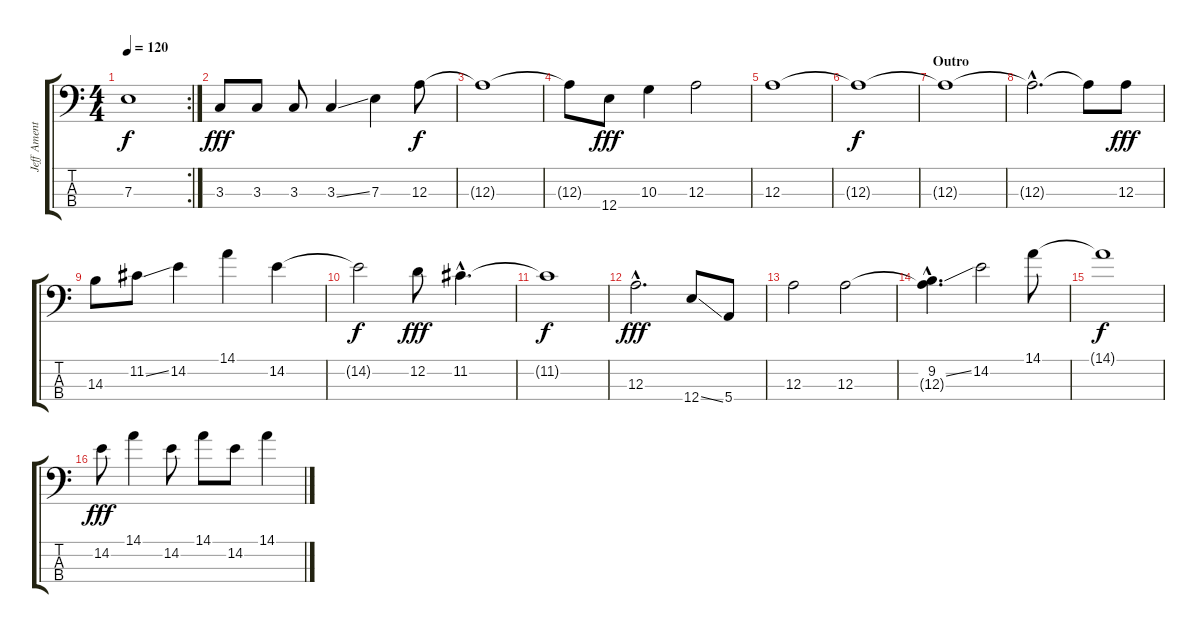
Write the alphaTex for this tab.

\track ("Jeff Ament" "Jeff Ament") {instrument electricbassfinger}
\staff {score tabs}
\tuning (G2 D2 A1 E1) {hide}
\rc 2
\ts (4 4)
\tempo 120
\clef f4
\ks c
7.3{t}.1{dy f} |
3.3.8{dy fff} 3.3.8 3.3.8 3.3{ss}.4 7.3.4 12.3.8{dy f} |
12.3{t}.1 |
12.3{t}.8 12.4.8{dy fff} 10.3.4 12.3.2 |
12.3.1 |
12.3{t}.1{dy f} |
\section ("" "Outro")
12.3{t}.1 |
12.3{hac t}.2{d} 12.3{t}.8 12.3.8{dy fff} |
14.3.8 11.2{ss}.8 14.2.4 14.1.4 14.2.4 |
14.2{t}.2{dy f} 12.2.8{dy fff} 11.2{hac}.4{d} |
11.2{t}.1{dy f} |
12.3{hac}.2{d dy fff} 12.4{ss}.8 5.4.8 |
12.3.2 12.3.2 |
(9.2{ss hac} 12.3{hac t}).4{d} 14.2.2 14.1.8 |
14.1{t}.1{dy f} |
14.2.8{dy fff} 14.1.4 14.2.8 14.1.8 14.2.8 14.1.4
